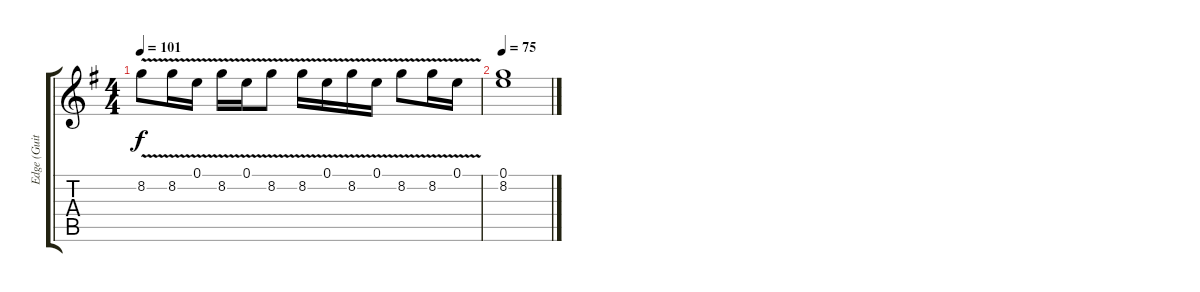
\track ("Edge (Guitar 1)" "Edge (Guit") {instrument distortionguitar}
\staff {score tabs}
\tuning (E4 B3 G3 D3 A2 E2) {hide}
\ts (4 4)
\tempo 101
\clef g2
\ks eminor
8.2{v}.8{dy f} 8.2{v}.16 0.1{v}.16 8.2{v}.16 0.1{v}.16 8.2{v}.8 8.2{v}.16 0.1{v}.16 8.2{v}.16 0.1{v}.16 8.2{v}.8 8.2{v}.16 0.1{v}.16 |
\tempo 75
(0.1 8.2).1
